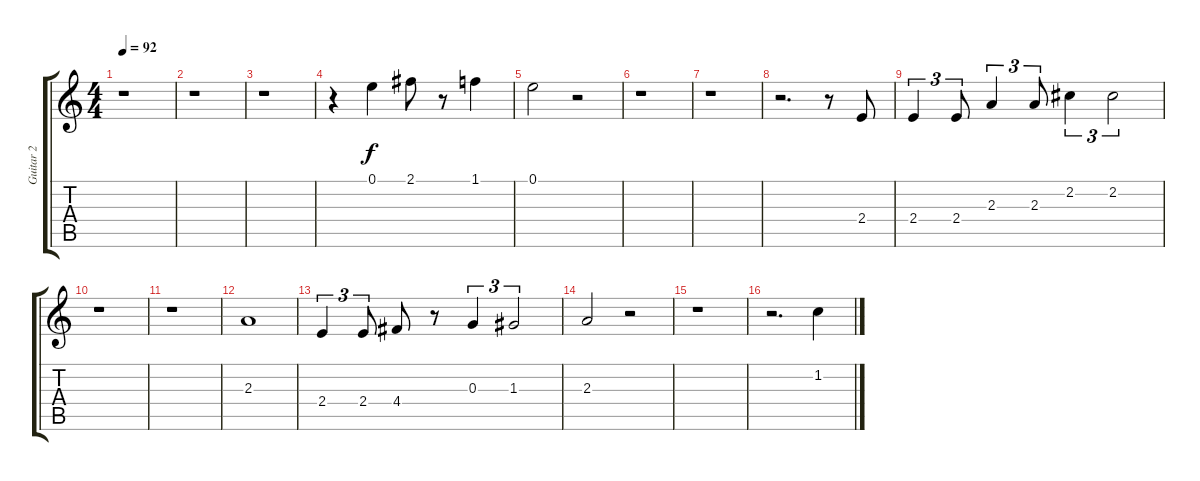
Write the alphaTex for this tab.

\track ("Guitar 2" "Guitar 2") {instrument distortionguitar}
\staff {score tabs}
\tuning (E4 B3 G3 D3 A2 E2) {hide}
\ts (4 4)
\tempo 92
\clef g2
\ks c
r.1{dy f} |
r.1 |
r.1 |
r.4 0.1.4 2.1.8 r.8 1.1.4 |
0.1.2 r.2 |
r.1 |
r.1 |
r.2{d} r.8 2.4.8 |
2.4.4{tu (3 2)} 2.4.8{tu (3 2)} 2.3.4{tu (3 2)} 2.3.8{tu (3 2)} 2.2.4{tu (3 2)} 2.2.2{tu (3 2)} |
r.1 |
r.1 |
2.3.1 |
2.4.4{tu (3 2)} 2.4.8{tu (3 2)} 4.4.8 r.8 0.3.4{tu (3 2)} 1.3.2{tu (3 2)} |
2.3.2 r.2 |
r.1 |
r.2{d} 1.2.4
